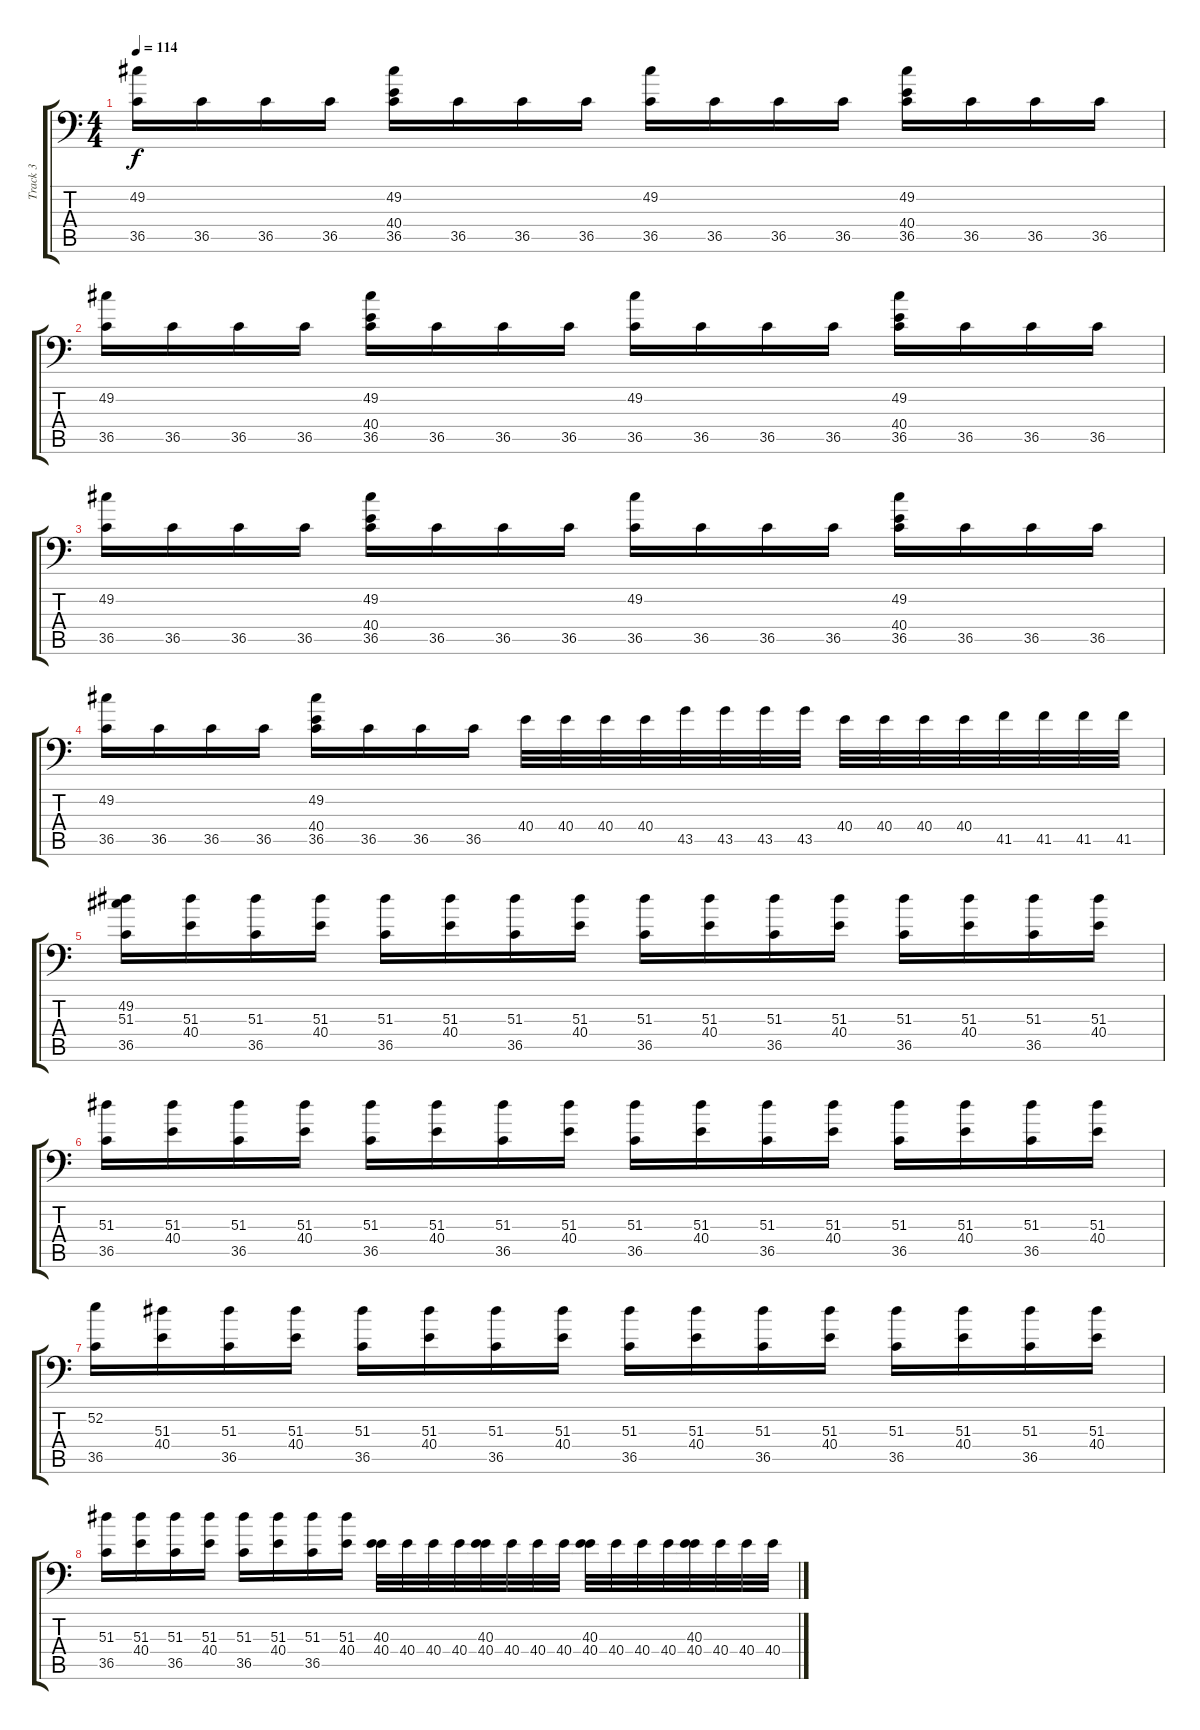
\track ("Track 3" "Track 3") {instrument acousticgrandpiano}
\staff {score tabs}
\tuning (C-1 C-1 C-1 C-1 C-1 C-1) {hide}
\ts (4 4)
\tempo 114
\clef f4
\ks c
(49.2 36.5).16{dy f} 36.5.16 36.5.16 36.5.16 (49.2 40.4 36.5).16 36.5.16 36.5.16 36.5.16 (49.2 36.5).16 36.5.16 36.5.16 36.5.16 (49.2 40.4 36.5).16 36.5.16 36.5.16 36.5.16 |
(49.2 36.5).16 36.5.16 36.5.16 36.5.16 (49.2 40.4 36.5).16 36.5.16 36.5.16 36.5.16 (49.2 36.5).16 36.5.16 36.5.16 36.5.16 (49.2 40.4 36.5).16 36.5.16 36.5.16 36.5.16 |
(49.2 36.5).16 36.5.16 36.5.16 36.5.16 (49.2 40.4 36.5).16 36.5.16 36.5.16 36.5.16 (49.2 36.5).16 36.5.16 36.5.16 36.5.16 (49.2 40.4 36.5).16 36.5.16 36.5.16 36.5.16 |
(49.2 36.5).16 36.5.16 36.5.16 36.5.16 (49.2 40.4 36.5).16 36.5.16 36.5.16 36.5.16 40.4.32 40.4.32 40.4.32 40.4.32 43.5.32 43.5.32 43.5.32 43.5.32 40.4.32 40.4.32 40.4.32 40.4.32 41.5.32 41.5.32 41.5.32 41.5.32 |
(49.2 51.3 36.5).16 (51.3 40.4).16 (51.3 36.5).16 (51.3 40.4).16 (51.3 36.5).16 (51.3 40.4).16 (51.3 36.5).16 (51.3 40.4).16 (51.3 36.5).16 (51.3 40.4).16 (51.3 36.5).16 (51.3 40.4).16 (51.3 36.5).16 (51.3 40.4).16 (51.3 36.5).16 (51.3 40.4).16 |
(51.3 36.5).16 (51.3 40.4).16 (51.3 36.5).16 (51.3 40.4).16 (51.3 36.5).16 (51.3 40.4).16 (51.3 36.5).16 (51.3 40.4).16 (51.3 36.5).16 (51.3 40.4).16 (51.3 36.5).16 (51.3 40.4).16 (51.3 36.5).16 (51.3 40.4).16 (51.3 36.5).16 (51.3 40.4).16 |
(52.2 36.5).16 (51.3 40.4).16 (51.3 36.5).16 (51.3 40.4).16 (51.3 36.5).16 (51.3 40.4).16 (51.3 36.5).16 (51.3 40.4).16 (51.3 36.5).16 (51.3 40.4).16 (51.3 36.5).16 (51.3 40.4).16 (51.3 36.5).16 (51.3 40.4).16 (51.3 36.5).16 (51.3 40.4).16 |
(51.3 36.5).16 (51.3 40.4).16 (51.3 36.5).16 (51.3 40.4).16 (51.3 36.5).16 (51.3 40.4).16 (51.3 36.5).16 (51.3 40.4).16 (40.3 40.4).32 40.4.32 40.4.32 40.4.32 (40.3 40.4).32 40.4.32 40.4.32 40.4.32 (40.3 40.4).32 40.4.32 40.4.32 40.4.32 (40.3 40.4).32 40.4.32 40.4.32 40.4.32
